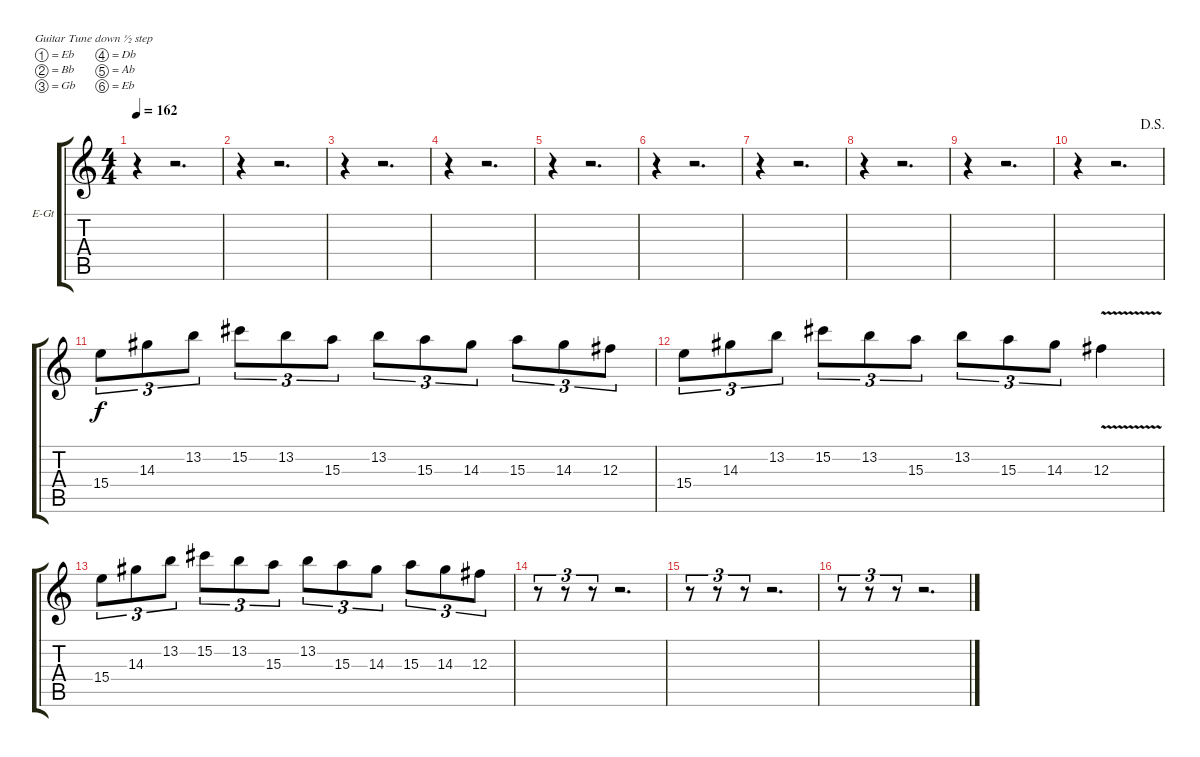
\bracketExtendMode groupsimilarinstruments
\firstSystemTrackNameOrientation horizontal
\otherSystemsTrackNameOrientation horizontal
\track ("Heavy stick" "E-Gt") {instrument overdrivenguitar}
\staff {score tabs}
\tuning (Eb4 Bb3 Gb3 Db3 Ab2 Eb2)
\ts (4 4)
\tempo 162
\clef g2
\ks c
r.4{dy f} r.2{d} |
r.4 r.2{d} |
r.4 r.2{d} |
r.4 r.2{d} |
r.4 r.2{d} |
r.4 r.2{d} |
r.4 r.2{d} |
r.4 r.2{d} |
r.4 r.2{d} |
\jump dalsegno
r.4 r.2{d} |
15.4.8{tu (3 2)} 14.3.8{tu (3 2)} 13.2.8{tu (3 2)} 15.2.8{tu (3 2)} 13.2.8{tu (3 2)} 15.3.8{tu (3 2)} 13.2.8{tu (3 2)} 15.3.8{tu (3 2)} 14.3.8{tu (3 2)} 15.3.8{tu (3 2)} 14.3.8{tu (3 2)} 12.3.8{tu (3 2)} |
15.4.8{tu (3 2)} 14.3.8{tu (3 2)} 13.2.8{tu (3 2)} 15.2.8{tu (3 2)} 13.2.8{tu (3 2)} 15.3.8{tu (3 2)} 13.2.8{tu (3 2)} 15.3.8{tu (3 2)} 14.3.8{tu (3 2)} 12.3{v}.4 |
15.4.8{tu (3 2)} 14.3.8{tu (3 2)} 13.2.8{tu (3 2)} 15.2.8{tu (3 2)} 13.2.8{tu (3 2)} 15.3.8{tu (3 2)} 13.2.8{tu (3 2)} 15.3.8{tu (3 2)} 14.3.8{tu (3 2)} 15.3.8{tu (3 2)} 14.3.8{tu (3 2)} 12.3.8{tu (3 2)} |
r.8{tu (3 2)} r.8{tu (3 2)} r.8{tu (3 2)} r.2{d} |
r.8{tu (3 2)} r.8{tu (3 2)} r.8{tu (3 2)} r.2{d} |
r.8{tu (3 2)} r.8{tu (3 2)} r.8{tu (3 2)} r.2{d}
